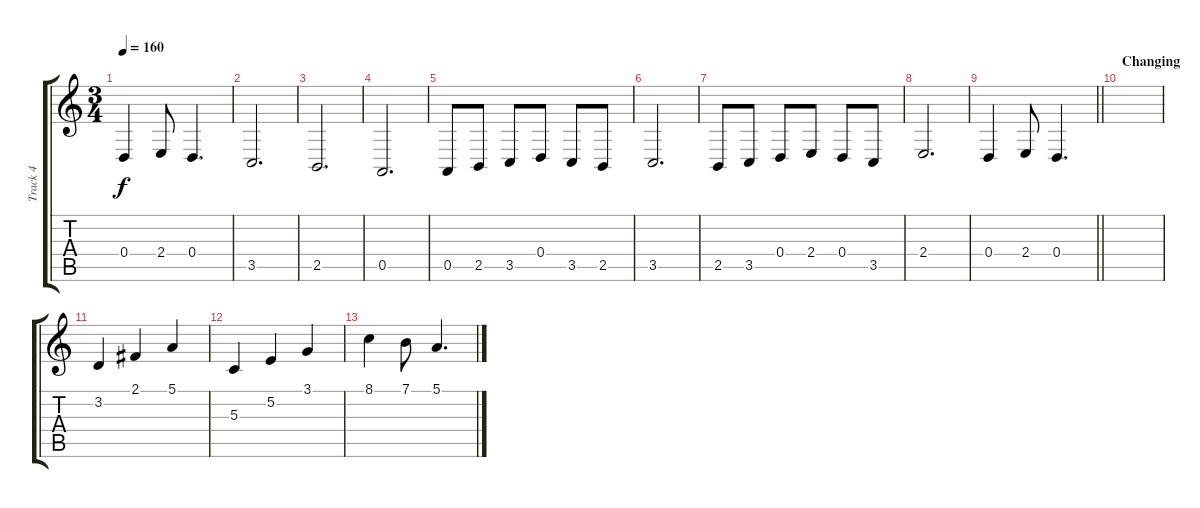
\track ("Track 4" "Track 4") {instrument cello}
\staff {score tabs}
\tuning (E4 B3 G3 D3 A2 E2) {hide}
\ts (3 4)
\tempo 160
\clef g2
\ks c
0.4.4{dy f} 2.4.8 0.4.4{d} |
3.5.2{d} |
2.5.2{d} |
0.5.2{d} |
0.5.8 2.5.8 3.5.8 0.4.8 3.5.8 2.5.8 |
3.5.2{d} |
2.5.8 3.5.8 0.4.8 2.4.8 0.4.8 3.5.8 |
2.4.2{d} |
\barLineRight lightlight
0.4.4 2.4.8 0.4.4{d} |
\section ("" "Changing")
|
3.2.4 2.1.4 5.1.4 |
5.3.4 5.2.4 3.1.4 |
8.1.4 7.1.8 5.1.4{d}
